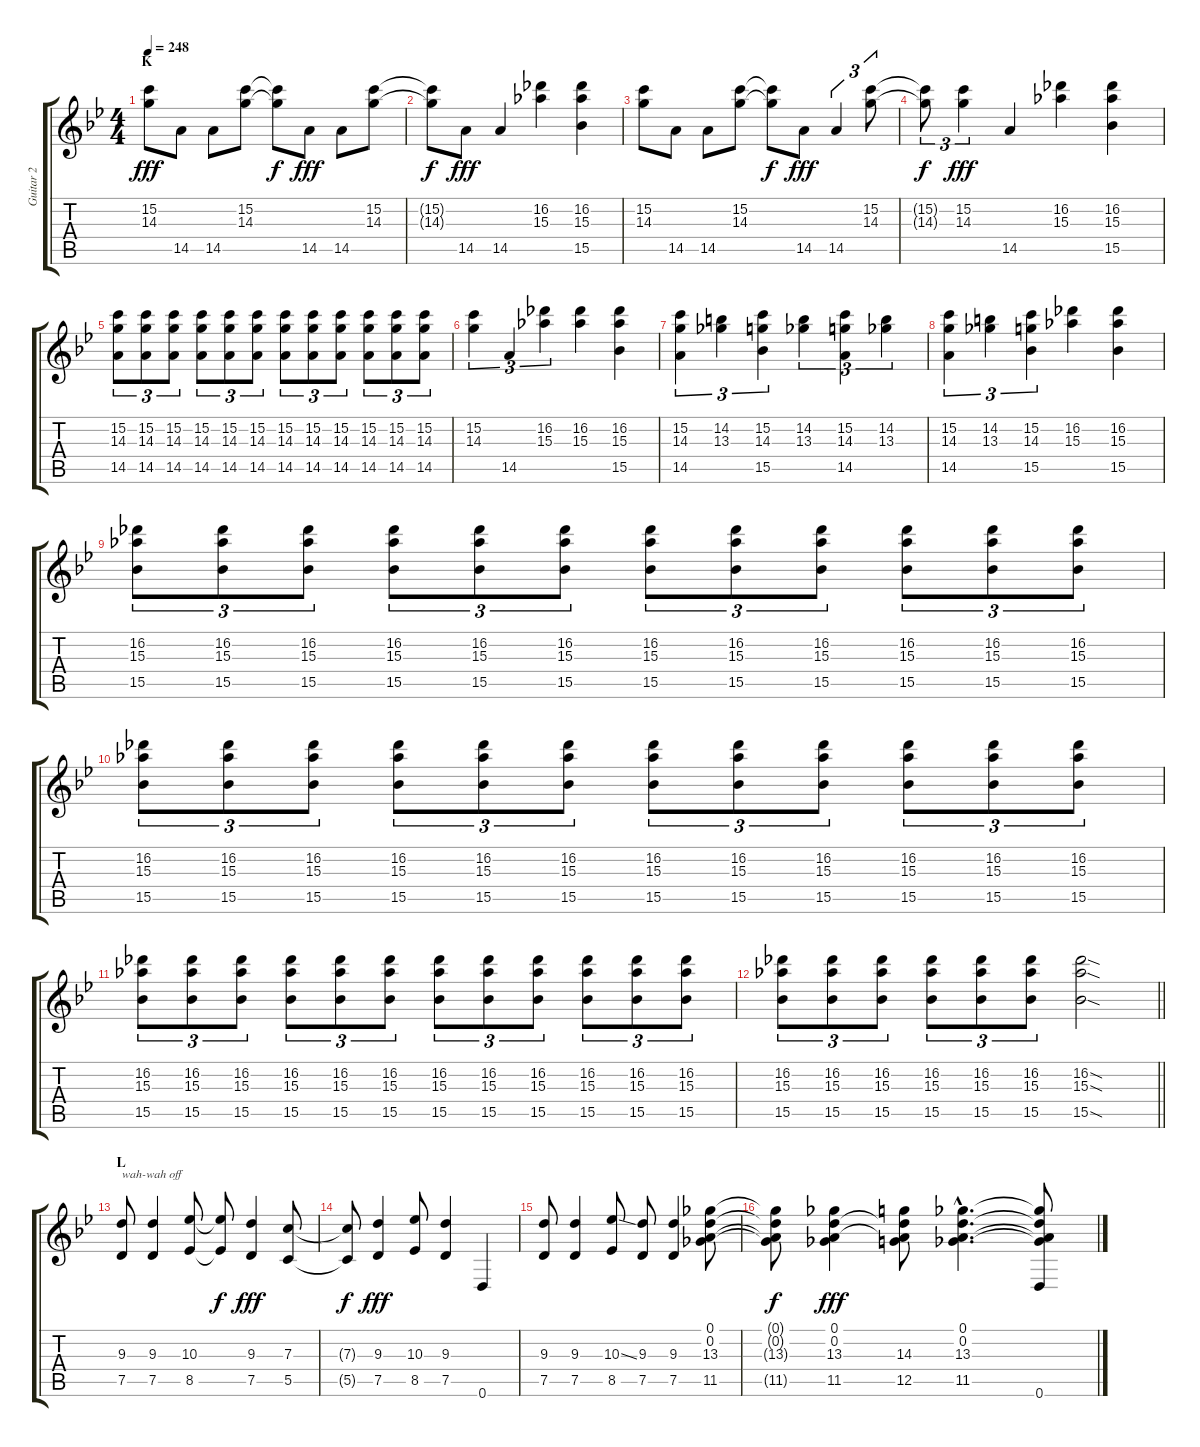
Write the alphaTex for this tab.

\track ("Guitar 2" "Guitar 2") {instrument distortionguitar}
\staff {score tabs}
\tuning (D4 A3 F3 C3 G2 D2) {hide}
\ts (4 4)
\section ("" "K")
\tempo 248
\clef g2
\ks bb
(15.2 14.3).8{dy fff} 14.5.8 14.5.8 (15.2 14.3).8 (15.2{t} 14.3{t}).8{dy f} 14.5.8{dy fff} 14.5.8 (15.2 14.3).8 |
(15.2{t} 14.3{t}).8{dy f} 14.5.8{dy fff} 14.5.4 (16.2 15.3).4 (16.2 15.3 15.5).4 |
(15.2 14.3).8 14.5.8 14.5.8 (15.2 14.3).8 (15.2{t} 14.3{t}).8{dy f} 14.5.8{dy fff} 14.5.4{tu (3 2)} (15.2 14.3).8{tu (3 2)} |
(15.2{t} 14.3{t}).8{tu (3 2) dy f} (15.2 14.3).4{tu (3 2) dy fff} 14.5.4 (16.2 15.3).4 (16.2 15.3 15.5).4 |
(15.2 14.3 14.5).8{tu (3 2)} (15.2 14.3 14.5).8{tu (3 2)} (15.2 14.3 14.5).8{tu (3 2)} (15.2 14.3 14.5).8{tu (3 2)} (15.2 14.3 14.5).8{tu (3 2)} (15.2 14.3 14.5).8{tu (3 2)} (15.2 14.3 14.5).8{tu (3 2)} (15.2 14.3 14.5).8{tu (3 2)} (15.2 14.3 14.5).8{tu (3 2)} (15.2 14.3 14.5).8{tu (3 2)} (15.2 14.3 14.5).8{tu (3 2)} (15.2 14.3 14.5).8{tu (3 2)} |
(15.2 14.3).4{tu (3 2)} 14.5.4{tu (3 2)} (16.2 15.3).4{tu (3 2)} (16.2 15.3).4 (16.2 15.3 15.5).4 |
(15.2 14.3 14.5).4{tu (3 2)} (14.2 13.3).4{tu (3 2)} (15.2 14.3 15.5).4{tu (3 2)} (14.2 13.3).4{tu (3 2)} (15.2 14.3 14.5).4{tu (3 2)} (14.2 13.3).4{tu (3 2)} |
(15.2 14.3 14.5).4{tu (3 2)} (14.2 13.3).4{tu (3 2)} (15.2 14.3 15.5).4{tu (3 2)} (16.2 15.3).4 (16.2 15.3 15.5).4 |
(16.2 15.3 15.5).8{tu (3 2)} (16.2 15.3 15.5).8{tu (3 2)} (16.2 15.3 15.5).8{tu (3 2)} (16.2 15.3 15.5).8{tu (3 2)} (16.2 15.3 15.5).8{tu (3 2)} (16.2 15.3 15.5).8{tu (3 2)} (16.2 15.3 15.5).8{tu (3 2)} (16.2 15.3 15.5).8{tu (3 2)} (16.2 15.3 15.5).8{tu (3 2)} (16.2 15.3 15.5).8{tu (3 2)} (16.2 15.3 15.5).8{tu (3 2)} (16.2 15.3 15.5).8{tu (3 2)} |
(16.2 15.3 15.5).8{tu (3 2)} (16.2 15.3 15.5).8{tu (3 2)} (16.2 15.3 15.5).8{tu (3 2)} (16.2 15.3 15.5).8{tu (3 2)} (16.2 15.3 15.5).8{tu (3 2)} (16.2 15.3 15.5).8{tu (3 2)} (16.2 15.3 15.5).8{tu (3 2)} (16.2 15.3 15.5).8{tu (3 2)} (16.2 15.3 15.5).8{tu (3 2)} (16.2 15.3 15.5).8{tu (3 2)} (16.2 15.3 15.5).8{tu (3 2)} (16.2 15.3 15.5).8{tu (3 2)} |
(16.2 15.3 15.5).8{tu (3 2)} (16.2 15.3 15.5).8{tu (3 2)} (16.2 15.3 15.5).8{tu (3 2)} (16.2 15.3 15.5).8{tu (3 2)} (16.2 15.3 15.5).8{tu (3 2)} (16.2 15.3 15.5).8{tu (3 2)} (16.2 15.3 15.5).8{tu (3 2)} (16.2 15.3 15.5).8{tu (3 2)} (16.2 15.3 15.5).8{tu (3 2)} (16.2 15.3 15.5).8{tu (3 2)} (16.2 15.3 15.5).8{tu (3 2)} (16.2 15.3 15.5).8{tu (3 2)} |
\barLineRight lightlight
(16.2 15.3 15.5).8{tu (3 2)} (16.2 15.3 15.5).8{tu (3 2)} (16.2 15.3 15.5).8{tu (3 2)} (16.2 15.3 15.5).8{tu (3 2)} (16.2 15.3 15.5).8{tu (3 2)} (16.2 15.3 15.5).8{tu (3 2)} (16.2{sod} 15.3{sod} 15.5{sod}).2 |
\section ("" "L")
(9.3 7.5).8{txt "wah-wah off"} (9.3 7.5).4 (10.3 8.5).8 (10.3{t} 8.5{t}).8{dy f} (9.3 7.5).4{dy fff} (7.3 5.5).8 |
(7.3{t} 5.5{t}).8{dy f} (9.3 7.5).4{dy fff} (10.3 8.5).8 (9.3 7.5).4 0.6.4 |
(9.3 7.5).8 (9.3 7.5).4 (10.3{ss} 8.5).8 (9.3 7.5).8 (9.3 7.5).4 (0.1 0.2 13.3 11.5).8 |
(0.1{t} 0.2{t} 13.3{t} 11.5{t}).8{dy f} (0.1 0.2 13.3 11.5).4{dy fff} (0.1{t} 0.2{t} 14.3 12.5).8 (0.1{hac} 0.2{hac} 13.3{hac} 11.5{hac}).4{d} (0.1{t} 0.2{t} 13.3{t} 11.5{t} 0.6).8
